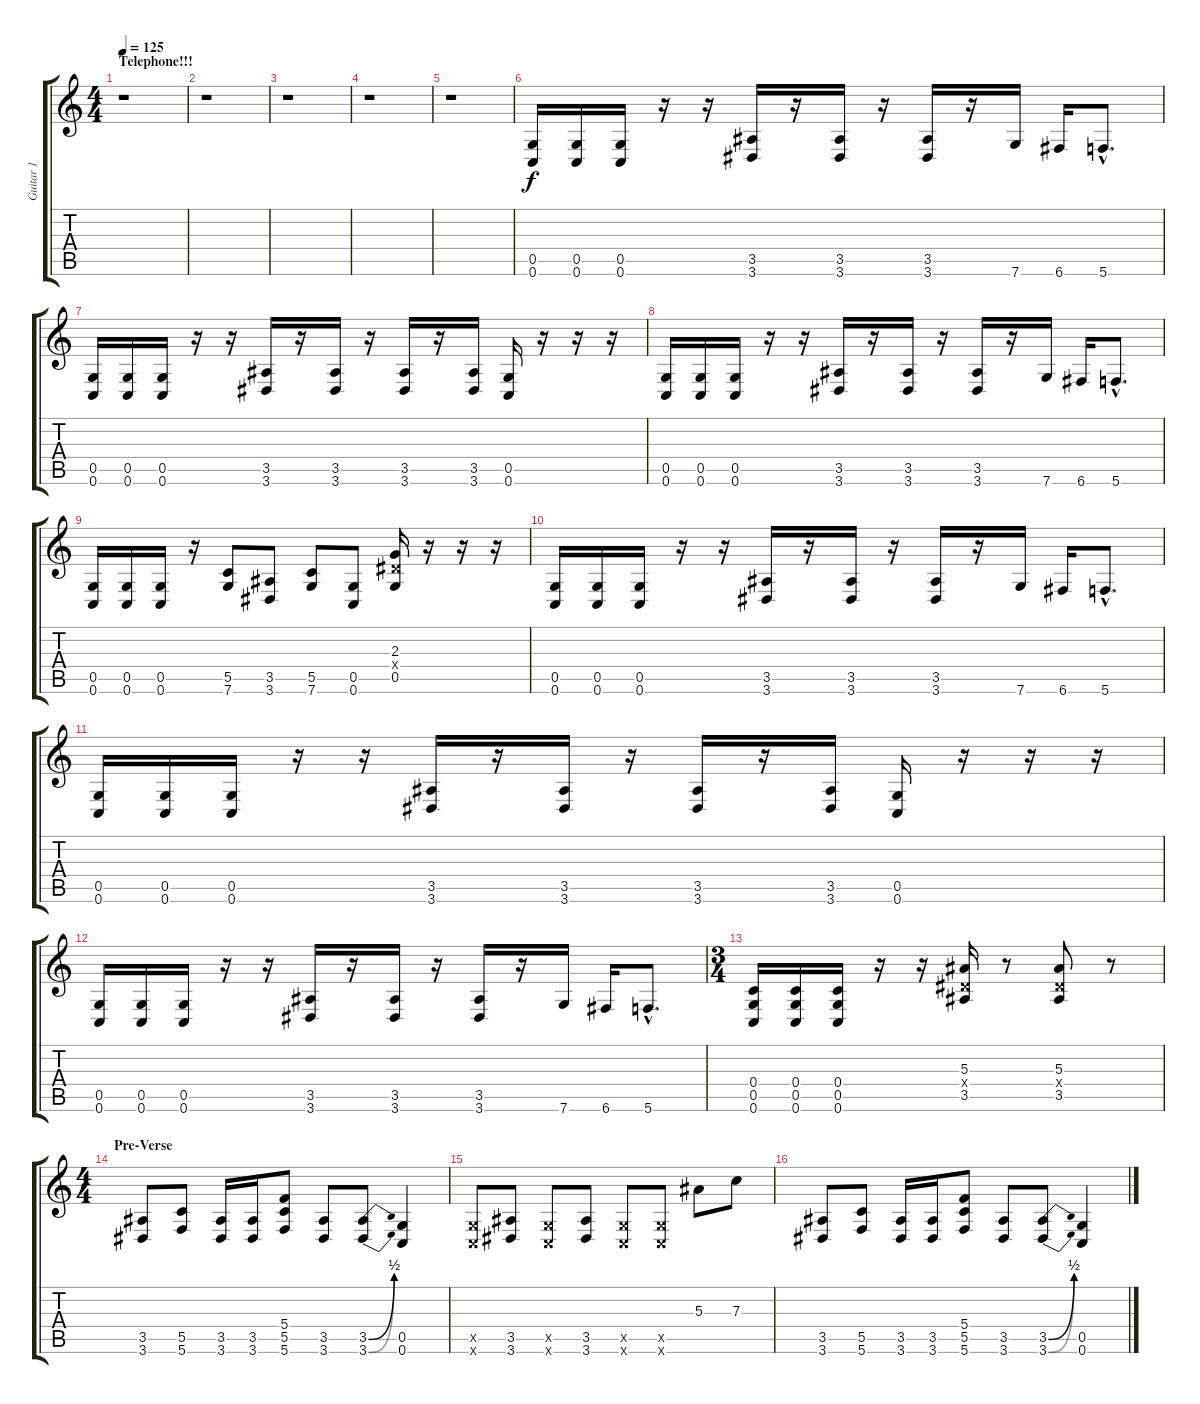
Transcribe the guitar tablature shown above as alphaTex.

\track ("Guitar 1" "Guitar 1") {instrument distortionguitar}
\staff {score tabs}
\tuning (D4 A3 F3 C3 G2 C2) {hide}
\ts (4 4)
\section ("" "Telephone!!!")
\tempo 125
\clef g2
\ks c
r.1{dy f instrument distortionguitar} |
r.1 |
r.1 |
r.1 |
r.1 |
(0.5 0.6).16 (0.5 0.6).16 (0.5 0.6).16 r.16 r.16 (3.5 3.6).16 r.16 (3.5 3.6).16 r.16 (3.5 3.6).16 r.16 7.6.16 6.6.16 5.6{hac}.8{d} |
(0.5 0.6).16 (0.5 0.6).16 (0.5 0.6).16 r.16 r.16 (3.5 3.6).16 r.16 (3.5 3.6).16 r.16 (3.5 3.6).16 r.16 (3.5 3.6).16 (0.5 0.6).16 r.16 r.16 r.16 |
(0.5 0.6).16 (0.5 0.6).16 (0.5 0.6).16 r.16 r.16 (3.5 3.6).16 r.16 (3.5 3.6).16 r.16 (3.5 3.6).16 r.16 7.6.16 6.6.16 5.6{hac}.8{d} |
(0.5 0.6).16 (0.5 0.6).16 (0.5 0.6).16 r.16 (5.5 7.6).8 (3.5 3.6).8 (5.5 7.6).8 (0.5 0.6).8 (2.3 3.4{x} 0.5).16 r.16 r.16 r.16 |
(0.5 0.6).16 (0.5 0.6).16 (0.5 0.6).16 r.16 r.16 (3.5 3.6).16 r.16 (3.5 3.6).16 r.16 (3.5 3.6).16 r.16 7.6.16 6.6.16 5.6{hac}.8{d} |
(0.5 0.6).16 (0.5 0.6).16 (0.5 0.6).16 r.16 r.16 (3.5 3.6).16 r.16 (3.5 3.6).16 r.16 (3.5 3.6).16 r.16 (3.5 3.6).16 (0.5 0.6).16 r.16 r.16 r.16 |
(0.5 0.6).16 (0.5 0.6).16 (0.5 0.6).16 r.16 r.16 (3.5 3.6).16 r.16 (3.5 3.6).16 r.16 (3.5 3.6).16 r.16 7.6.16 6.6.16 5.6{hac}.8{d} |
\ts (3 4)
(0.4 0.5 0.6).16 (0.4 0.5 0.6).16 (0.4 0.5 0.6).16 r.16 r.16 (5.3 3.4{x} 3.5).16 r.8 (5.3 3.4{x} 3.5).8 r.8 |
\ts (4 4)
\section ("" "Pre-Verse")
(3.5 3.6).8 (5.5 5.6).8 (3.5 3.6).16 (3.5 3.6).16 (5.4 5.5 5.6).8 (3.5 3.6).8 (3.5{be (bend 0 0 60 2)} 3.6{be (bend 0 0 60 2)}).8 (0.5 0.6).4 |
(0.5{x} 0.6{x}).8 (3.5 3.6).8 (0.5{x} 0.6{x}).8 (3.5 3.6).8 (0.5{x} 0.6{x}).8 (0.5{x} 0.6{x}).8 5.3.8 7.3.8 |
(3.5 3.6).8 (5.5 5.6).8 (3.5 3.6).16 (3.5 3.6).16 (5.4 5.5 5.6).8 (3.5 3.6).8 (3.5{be (bend 0 0 60 2)} 3.6{be (bend 0 0 60 2)}).8 (0.5 0.6).4
